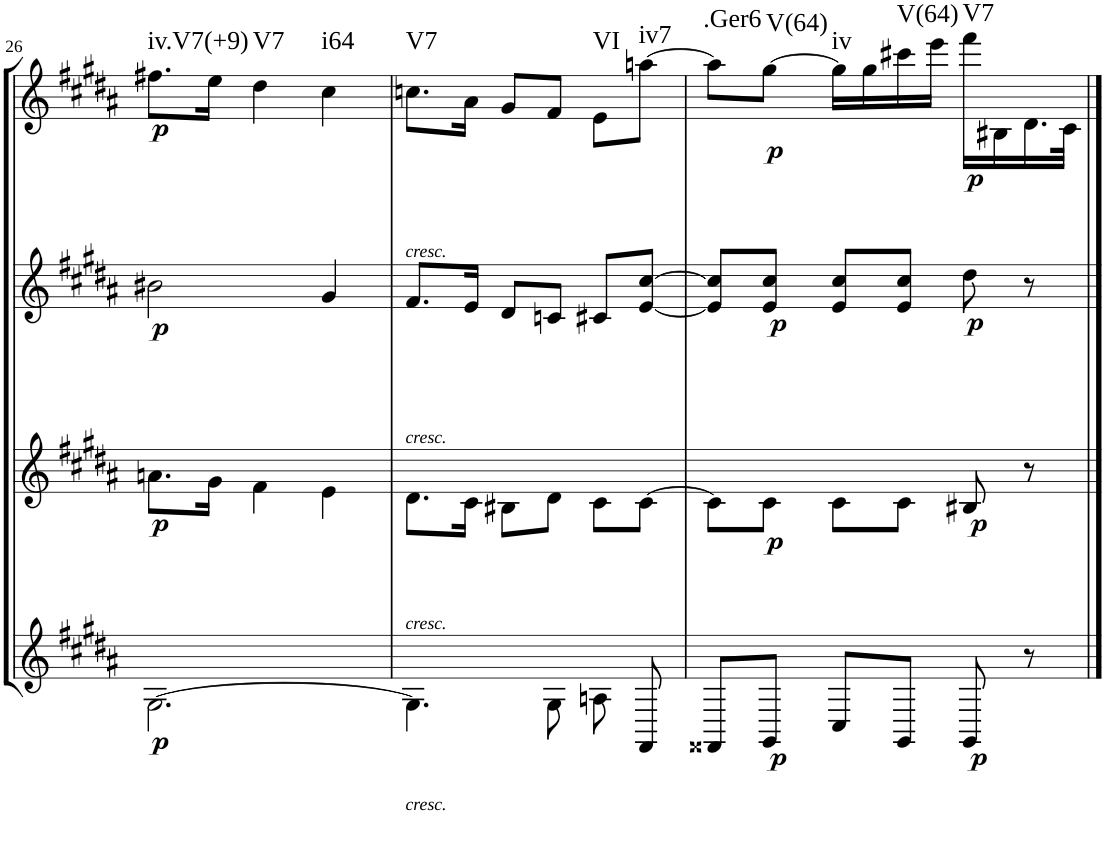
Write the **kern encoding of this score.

**kern	**dynam	**kern	**dynam	**kern	**dynam	**kern	**dynam	**harte
*part4	*part4	*part3	*part3	*part2	*part2	*part1	*part1	*part1
*staff4	*staff4	*staff3	*staff3	*staff2	*staff2	*staff1	*staff1	*
*I"Cello	*	*I"Viola	*	*I"2nd Violin	*	*I"1st Violin	*	*
*	*	*I'Vla	*	*I'Vln	*	*I'Vln	*	*
!!LO:PB:g=z
*clefG2	*	*clefG2	*	*clefG2	*	*clefG2	*	*
*k[f#c#g#d#a#]	*	*k[f#c#g#d#a#]	*	*k[f#c#g#d#a#]	*	*k[f#c#g#d#a#]	*	*
*g#:	*	*g#:	*	*g#:	*	*g#:	*	*
*M3/4	*	*M3/4	*	*M3/4	*	*M3/4	*	*
=26	=26	=26	=26	=26	=26	=26	=26	=26
!	!LO:DY:b	!	!LO:DY:b	!	!LO:DY:b	!	!LO:DY:b	!LO:H:kt=iv.V7(+9)
[2.G#\	p	8.an\L	p	2b#X\	p	8.ff#X\L	p	N
.	.	16g#\Jk	.	.	.	16ee\Jk	.	.
!	!	!	!	!	!	!	!	!LO:H:kt=V7
.	.	4f#\	.	.	.	4dd#\	.	N
!	!	!	!	!	!	!	!	!LO:H:kt=i64
.	.	4e\	.	4g#/	.	4cc#\	.	N
=27	=27	=27	=27	=27	=27	=27	=27	=27
!	!	!	!	!	!	!LO:TX:b:i:t=cresc.	!	!
!	!	!	!	!LO:TX:b:i:t=cresc.	!	!	!	!
!	!	!LO:TX:b:i:t=cresc.	!	!	!	!	!	!
!LO:TX:b:i:t=cresc.	!	!	!	!	!	!	!	!LO:H:kt=V7
4.G#\]	.	8.d#\L	.	8.f#/L	.	8.ccn\L	.	N
.	.	16c#\Jk	.	16e/Jk	.	16a#\Jk	.	.
.	.	8B#X\L	.	8d#/L	.	8g#/L	.	.
8G#\	.	8d#\J	.	8cn/J	.	8f#/J	.	.
!	!	!	!	!	!	!	!	!LO:H:kt=VI
8An\	.	8c#\L	.	8c#X/L	.	8e\L	.	N
!	!	!	!	!	!	!	!	!LO:H:kt=iv7
8FF#/	.	[8c#\J	.	[8e/ [8cc#/J	.	[8aan\J	.	N
=28	=28	=28	=28	=28	=28	=28	=28	=28
!	!	!	!	!	!	!	!	!LO:H:kt=.Ger6
8FF##X/L	.	8c#\L]	.	8e/] 8cc#/]L	.	8aa\L]	.	N
!	!LO:DY:b	!	!LO:DY:b	!	!LO:DY:b	!	!LO:DY:b	!LO:H:kt=V(64)
8GG#/J	p	8c#\J	p	8e/ 8cc#/J	p	[8gg#\J	p	N
!	!	!	!	!	!	!	!	!LO:H:kt=iv
8C#/L	.	8c#\L	.	8e/ 8cc#/L	.	16gg#\LL]	.	N
.	.	.	.	.	.	16gg#\	.	.
!	!	!	!	!	!	!	!	!LO:H:kt=V(64)
8GG#/J	.	8c#\J	.	8e/ 8cc#/J	.	16ccc#X\	.	N
.	.	.	.	.	.	16eee\JJ	.	.
!	!LO:DY:b	!	!LO:DY:b	!	!LO:DY:b	!	!LO:DY:b	!LO:H:kt=V7
8GG#/	p	8B#X/	p	8dd#\	p	16fff#\LL	p	N
.	.	.	.	.	.	16B#X\	.	.
8r	.	8r	.	8r	.	16.d#\	.	.
.	.	.	.	.	.	32c#\JJk	.	.
==	==	==	==	==	==	==	==	==
*-	*-	*-	*-	*-	*-	*-	*-	*-
